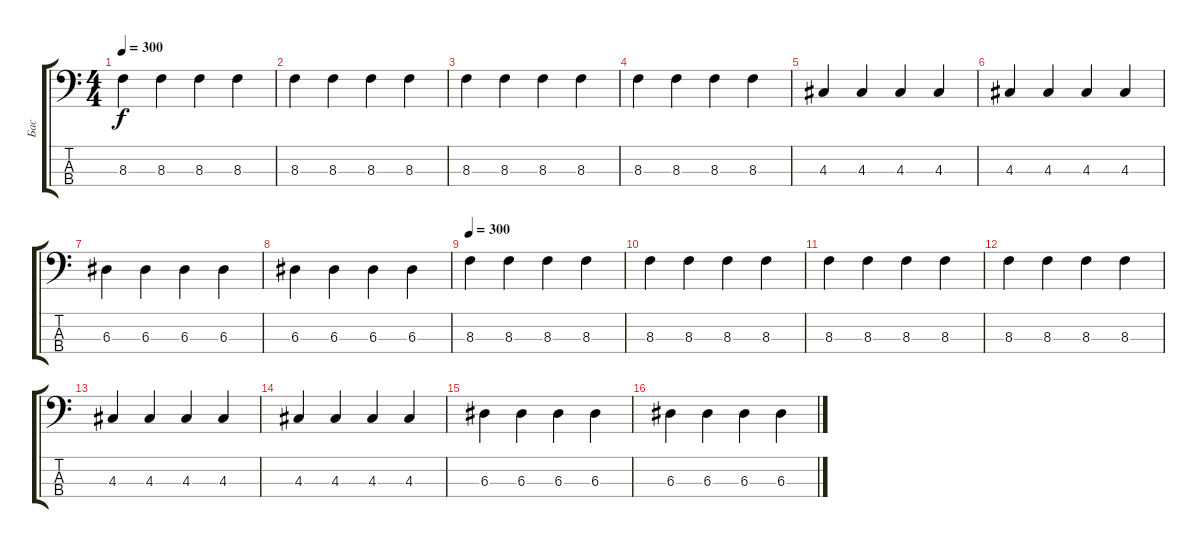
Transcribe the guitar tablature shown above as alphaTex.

\track ("Бас" "Бас") {instrument electricbassfinger}
\staff {score tabs}
\tuning (G2 D2 A1 E1) {hide}
\ts (4 4)
\tempo 300
\clef f4
\ks c
8.3.4{dy f} 8.3.4 8.3.4 8.3.4 |
8.3.4 8.3.4 8.3.4 8.3.4 |
8.3.4 8.3.4 8.3.4 8.3.4 |
8.3.4 8.3.4 8.3.4 8.3.4 |
4.3.4 4.3.4 4.3.4 4.3.4 |
4.3.4 4.3.4 4.3.4 4.3.4 |
6.3.4 6.3.4 6.3.4 6.3.4 |
6.3.4 6.3.4 6.3.4 6.3.4 |
\tempo 300
8.3.4 8.3.4 8.3.4 8.3.4 |
8.3.4 8.3.4 8.3.4 8.3.4 |
8.3.4 8.3.4 8.3.4 8.3.4 |
8.3.4 8.3.4 8.3.4 8.3.4 |
4.3.4 4.3.4 4.3.4 4.3.4 |
4.3.4 4.3.4 4.3.4 4.3.4 |
6.3.4 6.3.4 6.3.4 6.3.4 |
6.3.4 6.3.4 6.3.4 6.3.4
